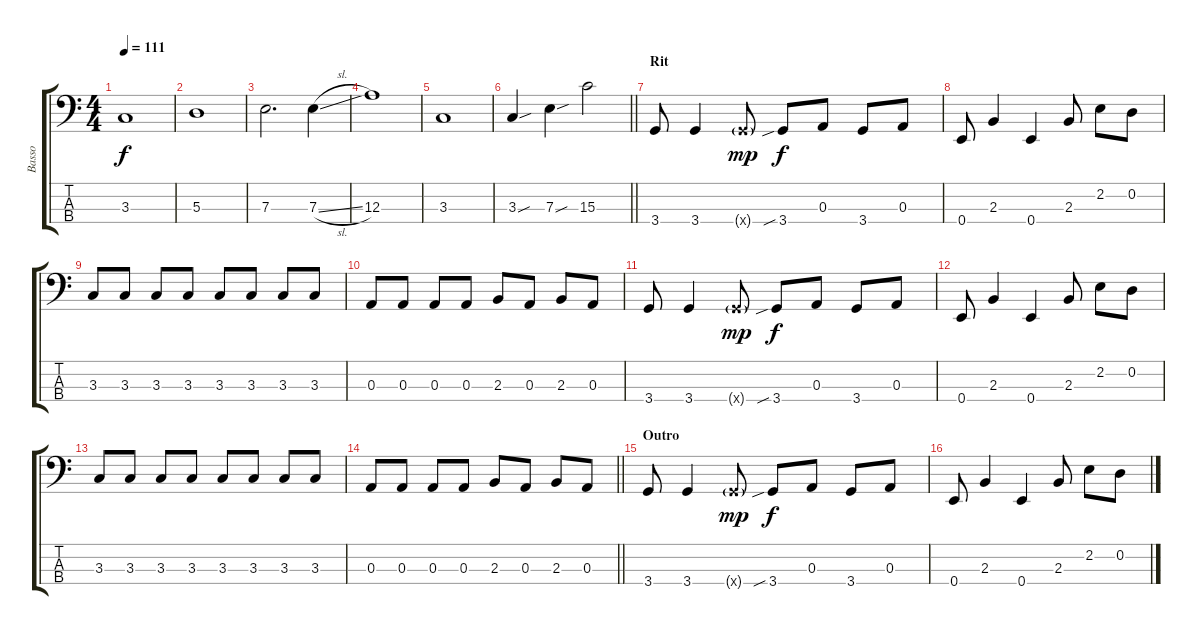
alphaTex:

\track ("Basso" "Basso") {instrument electricbassfinger}
\staff {score tabs}
\tuning (G2 D2 A1 E1) {hide}
\ts (4 4)
\tempo 111
\clef f4
\ks c
3.3.1{dy f} |
5.3.1 |
7.3.2{d} 7.3{sl}.4 |
12.3.1 |
3.3.1 |
\barLineRight lightlight
3.3{sou}.4 7.3{sou}.4 15.3.2 |
\section ("" "Rit")
3.4.8 3.4.4 3.4{g x}.8{dy mp} 3.4{sib}.8{dy f} 0.3.8 3.4.8 0.3.8 |
0.4.8 2.3.4 0.4.4 2.3.8 2.2.8 0.2.8 |
3.3.8 3.3.8 3.3.8 3.3.8 3.3.8 3.3.8 3.3.8 3.3.8 |
0.3.8 0.3.8 0.3.8 0.3.8 2.3.8 0.3.8 2.3.8 0.3.8 |
3.4.8 3.4.4 3.4{g x}.8{dy mp} 3.4{sib}.8{dy f} 0.3.8 3.4.8 0.3.8 |
0.4.8 2.3.4 0.4.4 2.3.8 2.2.8 0.2.8 |
3.3.8 3.3.8 3.3.8 3.3.8 3.3.8 3.3.8 3.3.8 3.3.8 |
\barLineRight lightlight
0.3.8 0.3.8 0.3.8 0.3.8 2.3.8 0.3.8 2.3.8 0.3.8 |
\section ("" "Outro")
3.4.8 3.4.4 3.4{g x}.8{dy mp} 3.4{sib}.8{dy f} 0.3.8 3.4.8 0.3.8 |
0.4.8 2.3.4 0.4.4 2.3.8 2.2.8 0.2.8
